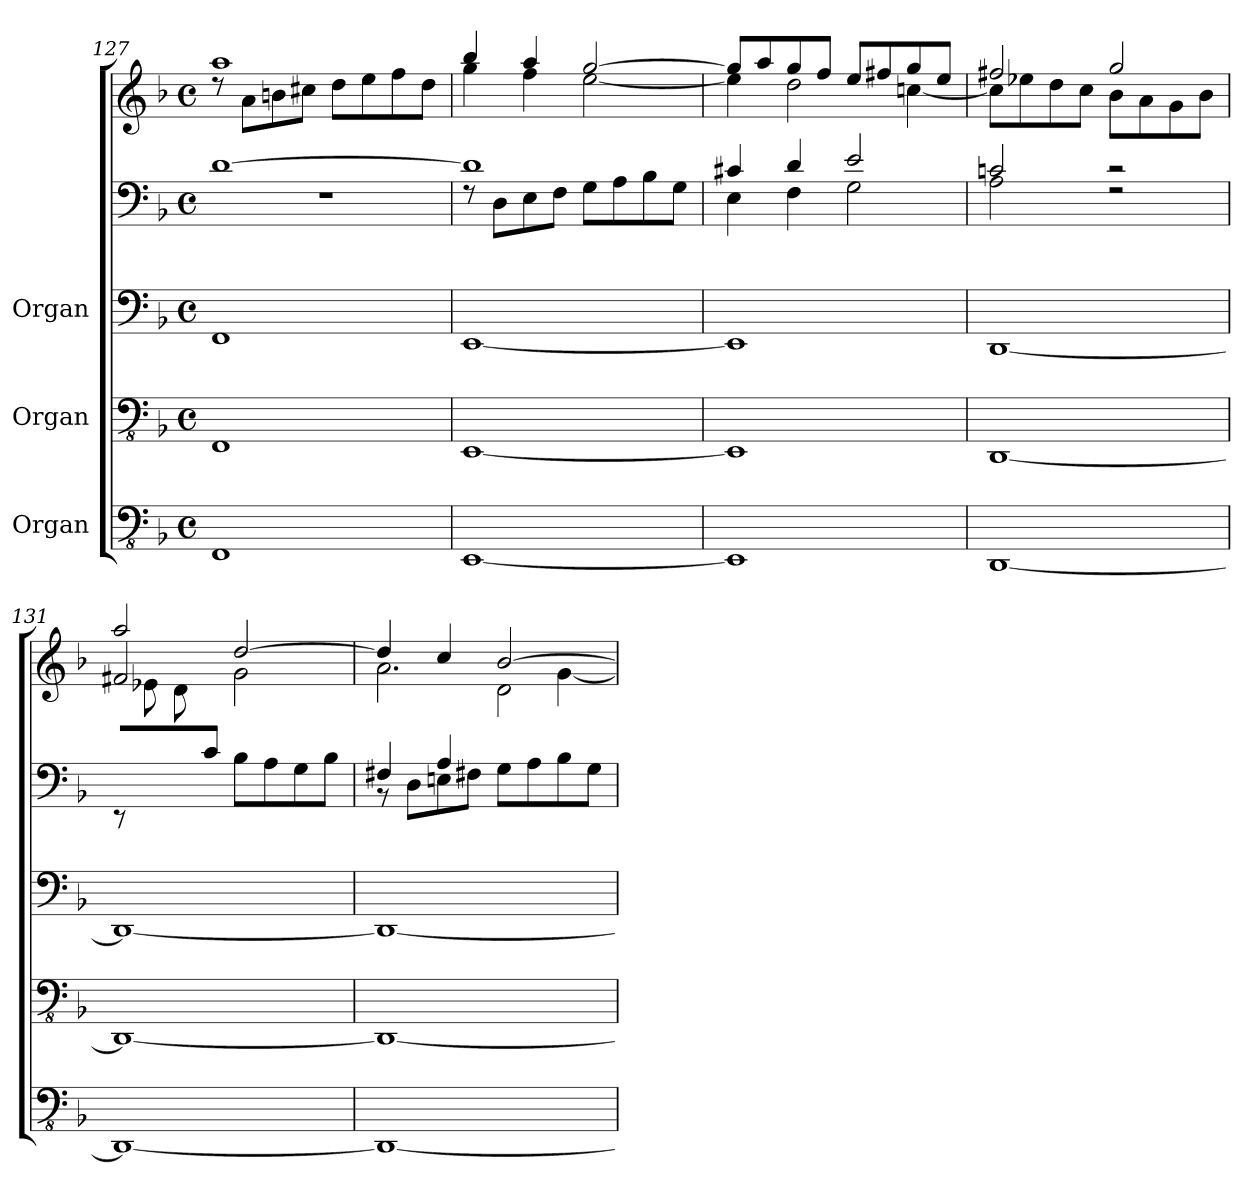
**kern	**kern	**kern	**kern	**kern
*part3	*part2	*part1	*part1	*part1
*staff5	*staff4	*staff3	*staff2	*staff1
*I"Organ	*I"Organ	*I"Organ	*	*
*clefFv4	*clefFv4	*clefF4	*clefF4	*clefG2
*k[b-]	*k[b-]	*k[b-]	*k[b-]	*k[b-]
*M4/4	*M4/4	*M4/4	*M4/4	*M4/4
*met(c)	*met(c)	*met(c)	*met(c)	*met(c)
=127	=127	=127	=127	=127
*	*	*	*^	*^
1FFF	1FFF	1FF	[1d	1rF	1aa	8rdd
.	.	.	.	.	.	8a\L
.	.	.	.	.	.	8bn\
.	.	.	.	.	.	8cc#X\J
.	.	.	.	.	.	8dd\L
.	.	.	.	.	.	8ee\
.	.	.	.	.	.	8ff\
.	.	.	.	.	.	8dd\J
=128	=128	=128	=128	=128	=128	=128
[1EEE	[1EEE	[1EE	1d]	8rF	4bb-/	4gg\
.	.	.	.	8D\L	.	.
.	.	.	.	8E\	4aa/	4ff\
.	.	.	.	8F\J	.	.
.	.	.	.	8G\L	[2gg/	[2ee\
.	.	.	.	8A\	.	.
.	.	.	.	8B-\	.	.
.	.	.	.	8G\J	.	.
=129	=129	=129	=129	=129	=129	=129
1EEE]	1EEE]	1EE]	4c#X/	4E\	8gg/L]	4ee\]
.	.	.	.	.	8aa/	.
.	.	.	4d/	4F\	8gg/	2dd\
.	.	.	.	.	8ff/J	.
.	.	.	2e/	2G\	8ee/L	.
.	.	.	.	.	8ff#X/	.
.	.	.	.	.	8gg/	[4ccn\
.	.	.	.	.	8ee/J	.
=130	=130	=130	=130	=130	=130	=130
[1DDD	[1DDD	[1DD	2cn/	2A\	2ff#X/	8cc\L]
.	.	.	.	.	.	8ee-X\
.	.	.	.	.	.	8dd\
.	.	.	.	.	.	8cc\J
.	.	.	2r	2rF	2gg/	8b-\L
.	.	.	.	.	.	8a\
.	.	.	.	.	.	8g\
.	.	.	.	.	.	8b-\J
*	*	*	*v	*v	*	*
!!LO:PB:g=z
=131	=131	=131	=131	=131	=131
*	*	*	*	*	*^
1DDD_	1DDD_	1DD_	8rEE	2aa/	2f#X/	8ryy
.	.	.	4ryy	.	.	8e-X\L
.	.	.	.	.	.	8d\
.	.	.	8c/J	.	.	2ryy
.	.	.	8B-\L	[2dd/	2g\	.
.	.	.	8A\	.	.	.
.	.	.	8G\	.	.	.
.	.	.	8B-\J	.	.	8ryy
=132	=132	=132	=132	=132	=132	=132
*	*	*	*^	*	*	*
1DDD_	1DDD_	1DD_	4F#X/	8r	4dd/]	2.a\	2ryy
.	.	.	.	8D\L	.	.	.
.	.	.	4A/	8En\	4cc/	.	.
.	.	.	.	8F#X\J	.	.	.
.	.	.	2ryy	8G\L	[2b-/	.	2d\
.	.	.	.	8A\	.	.	.
.	.	.	.	8B-\	.	[4g\	.
.	.	.	.	8G\J	.	.	.
*	*	*	*v	*v	*	*	*
*	*	*	*	*v	*v	*v
=	=	=	=	=
*-	*-	*-	*-	*-
